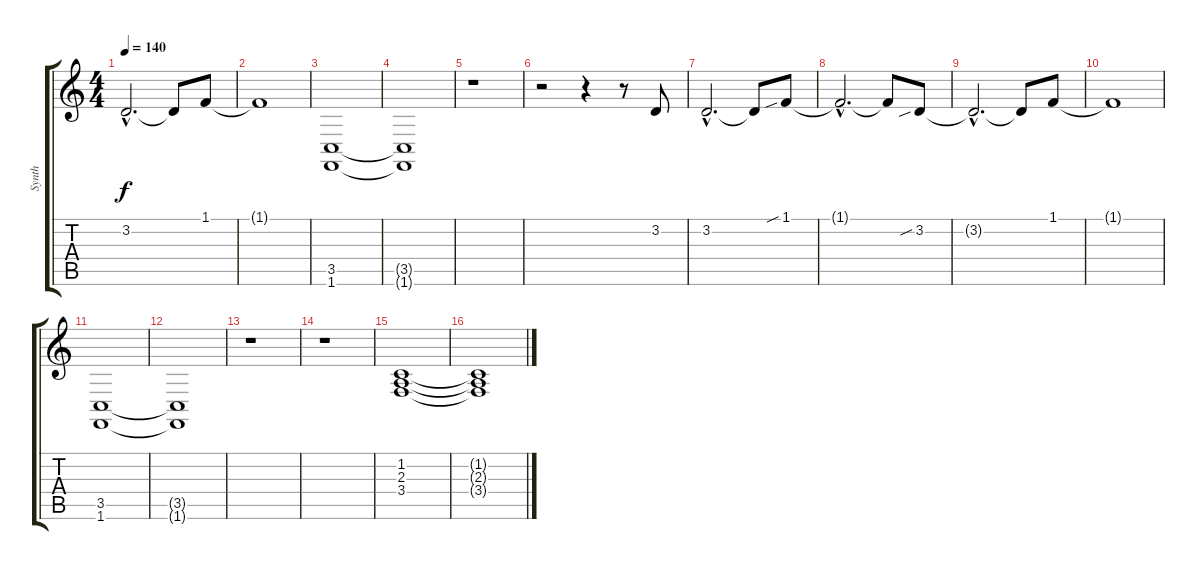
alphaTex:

\track ("Synth" "Synth") {instrument acousticgrandpiano}
\staff {score tabs}
\tuning (E4 B3 G3 D3 A2 E2) {hide}
\ts (4 4)
\tempo 140
\clef g2
\ks c
3.2{hac t}.2{d dy f} 3.2{t}.8 1.1.8 |
1.1{t}.1 |
(3.5 1.6).1 |
(3.5{t} 1.6{t}).1 |
r.1 |
r.2 r.4 r.8 3.2.8 |
3.2{hac}.2{d} 3.2{t}.8 1.1{sib}.8 |
1.1{hac t}.2{d} 1.1{t}.8 3.2{sib}.8 |
3.2{hac t}.2{d} 3.2{t}.8 1.1.8 |
1.1{t}.1 |
(3.5 1.6).1 |
(3.5{t} 1.6{t}).1 |
r.1 |
r.1 |
(1.2 2.3 3.4).1 |
(1.2{t} 2.3{t} 3.4{t}).1
